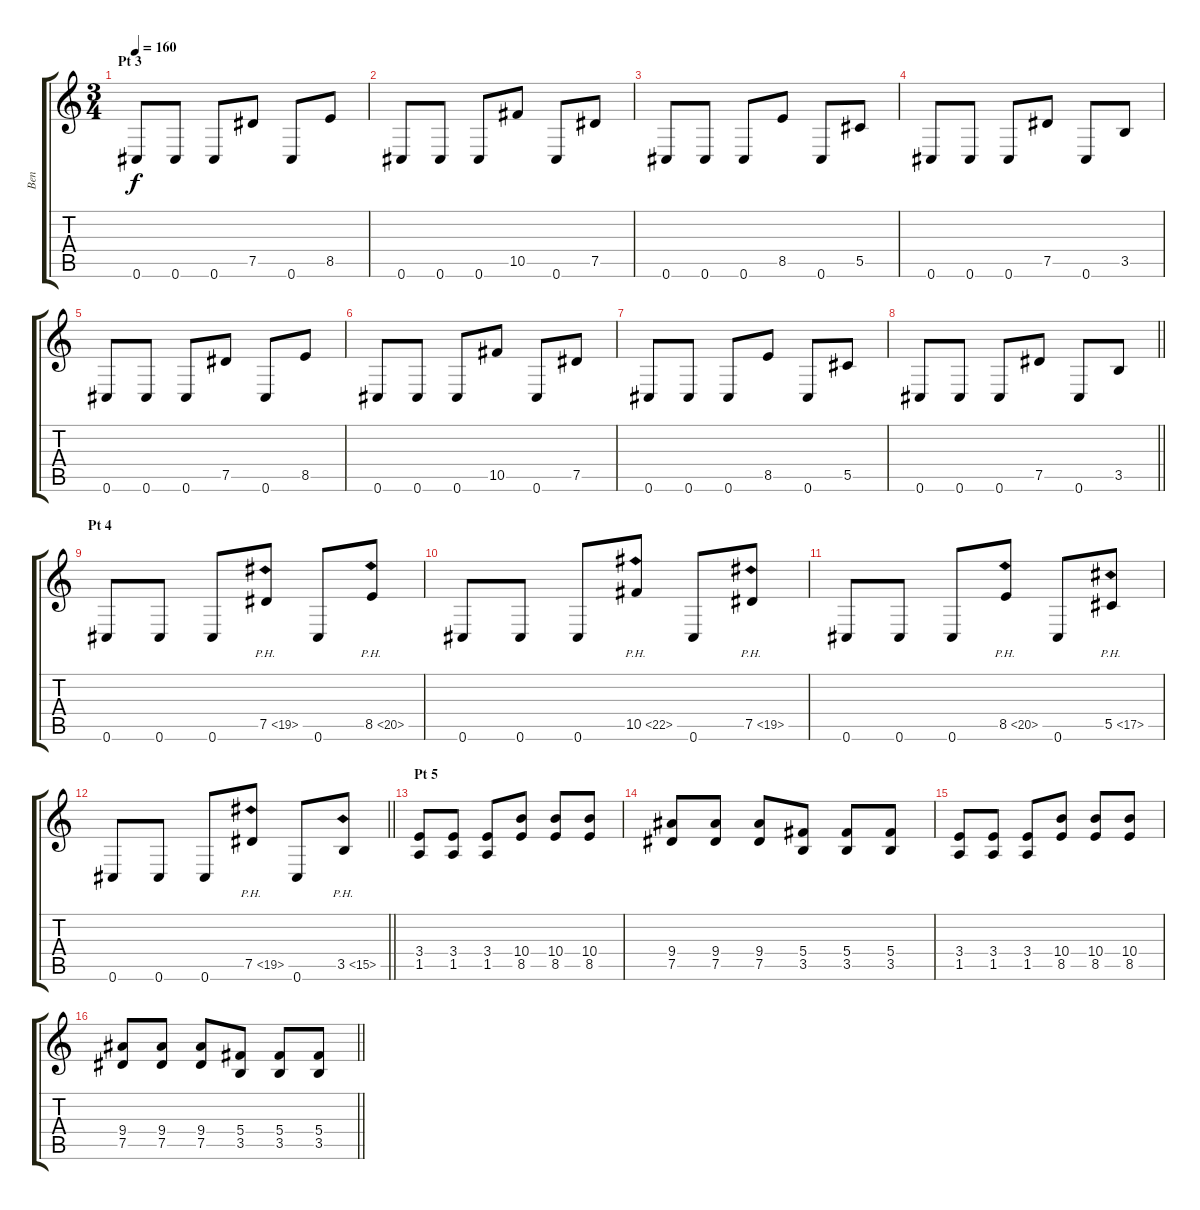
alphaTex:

\track ("Ben" "Ben") {instrument distortionguitar}
\staff {score tabs}
\tuning (Eb4 Bb3 Gb3 Db3 Ab2 Db2) {hide}
\ts (3 4)
\section ("" "Pt 3")
\tempo 160
\clef g2
\ks c
0.6.8{dy f} 0.6.8 0.6.8 7.5.8 0.6.8 8.5.8 |
0.6.8 0.6.8 0.6.8 10.5.8 0.6.8 7.5.8 |
0.6.8 0.6.8 0.6.8 8.5.8 0.6.8 5.5.8 |
0.6.8 0.6.8 0.6.8 7.5.8 0.6.8 3.5.8 |
0.6.8 0.6.8 0.6.8 7.5.8 0.6.8 8.5.8 |
0.6.8 0.6.8 0.6.8 10.5.8 0.6.8 7.5.8 |
0.6.8 0.6.8 0.6.8 8.5.8 0.6.8 5.5.8 |
\barLineRight lightlight
0.6.8 0.6.8 0.6.8 7.5.8 0.6.8 3.5.8 |
\section ("" "Pt 4")
0.6.8 0.6.8 0.6.8 7.5{ph 12}.8 0.6.8 8.5{ph 12}.8 |
0.6.8 0.6.8 0.6.8 10.5{ph 12}.8 0.6.8 7.5{ph 12}.8 |
0.6.8 0.6.8 0.6.8 8.5{ph 12}.8 0.6.8 5.5{ph 12}.8 |
\barLineRight lightlight
0.6.8 0.6.8 0.6.8 7.5{ph 12}.8 0.6.8 3.5{ph 12}.8 |
\section ("" "Pt 5")
(3.4 1.5).8 (3.4 1.5).8 (3.4 1.5).8 (10.4 8.5).8 (10.4 8.5).8 (10.4 8.5).8 |
(9.4 7.5).8 (9.4 7.5).8 (9.4 7.5).8 (5.4 3.5).8 (5.4 3.5).8 (5.4 3.5).8 |
(3.4 1.5).8 (3.4 1.5).8 (3.4 1.5).8 (10.4 8.5).8 (10.4 8.5).8 (10.4 8.5).8 |
\barLineRight lightlight
(9.4 7.5).8 (9.4 7.5).8 (9.4 7.5).8 (5.4 3.5).8 (5.4 3.5).8 (5.4 3.5).8
